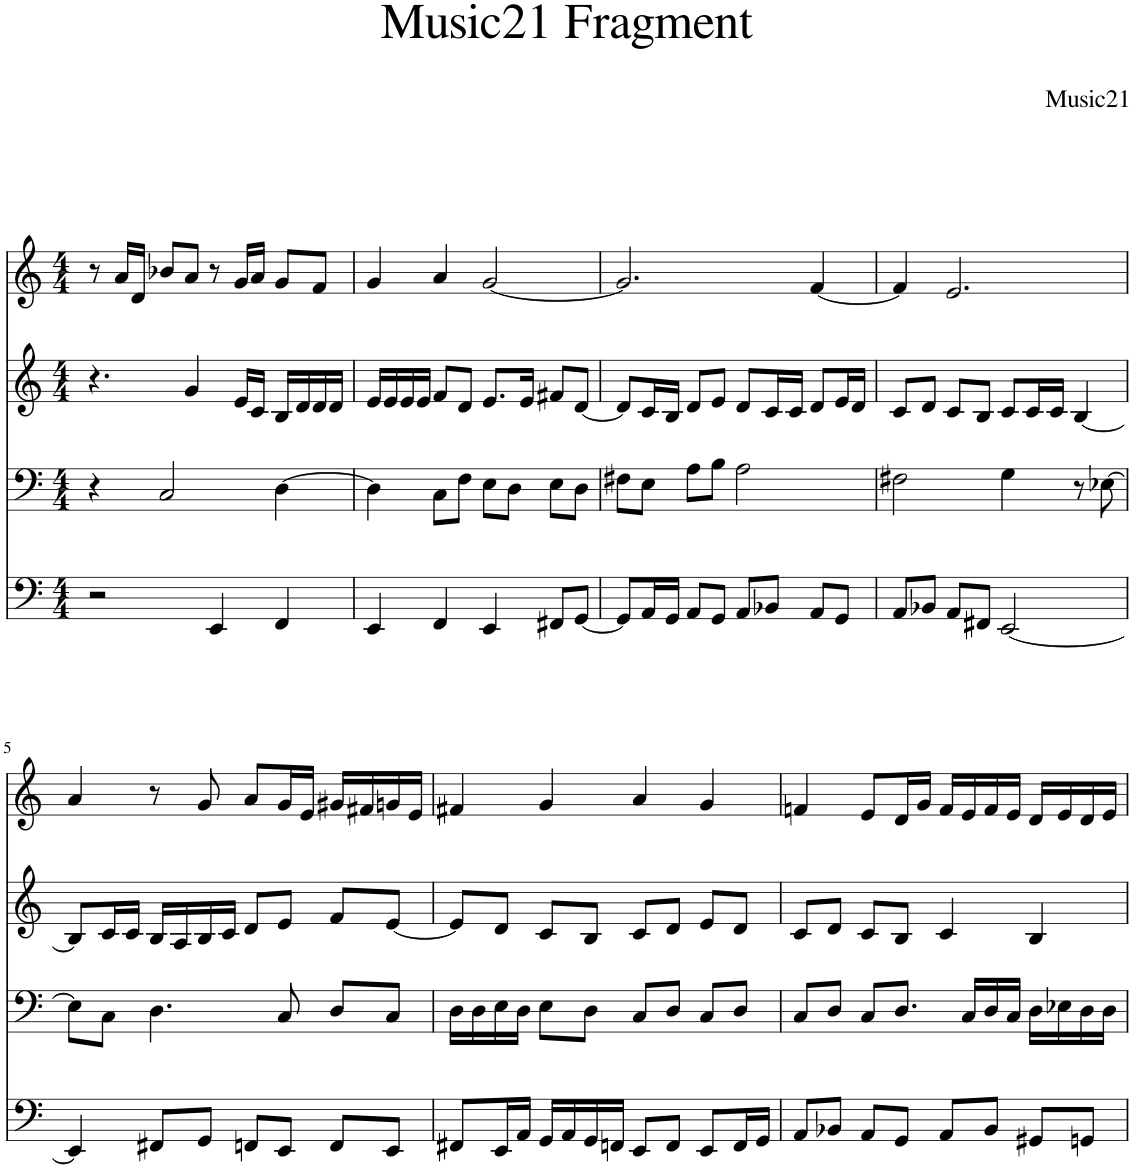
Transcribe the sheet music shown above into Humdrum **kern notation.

**kern	**kern	**kern	**kern
*part4	*part3	*part2	*part1
*staff4	*staff3	*staff2	*staff1
*I"Piano	*I"Piano	*I"Piano	*I"Piano
*I'Pno	*I'Pno	*I'Pno	*I'Pno
*clefF4	*clefF4	*clefG2	*clefG2
*k[]	*k[]	*k[]	*k[]
*M4/4	*M4/4	*M4/4	*M4/4
=1	=1	=1	=1
2r	4r	4.r	8r
.	.	.	16a/LL
.	.	.	16d/JJ
.	2C/	.	8b-X/L
.	.	4g/	8a/J
4EE/	.	.	8r
.	.	16e/LL	16g/LL
.	.	16c/JJ	16a/JJ
4FF/	[4D\	16B/LL	8g/L
.	.	16d/	.
.	.	16d/	8f/J
.	.	16d/JJ	.
=2	=2	=2	=2
4EE/	4D\]	16e/LL	4g/
.	.	16e/	.
.	.	16e/	.
.	.	16e/JJ	.
4FF/	8C\L	8f/L	4a/
.	8F\J	8d/J	.
4EE/	8E\L	8.e/L	[2g/
.	8D\J	.	.
.	.	16e/Jk	.
8FF#X/L	8E\L	8f#X/L	.
[8GG/J	8D\J	[8d/J	.
=3	=3	=3	=3
8GG/L]	8F#X\L	8d/L]	2.g/]
16AA/L	8E\J	16c/L	.
16GG/JJ	.	16B/JJ	.
8AA/L	8A\L	8d/L	.
8GG/J	8B\J	8e/J	.
8AA/L	2A\	8d/L	.
8BB-X/J	.	16c/L	.
.	.	16c/JJ	.
8AA/L	.	8d/L	[4f/
8GG/J	.	16e/L	.
.	.	16d/JJ	.
=4	=4	=4	=4
8AA/L	2F#X\	8c/L	4f/]
8BB-X/J	.	8d/J	.
8AA/L	.	8c/L	2.e/
8FF#X/J	.	8B/J	.
[2EE/	4G\	8c/L	.
.	.	16c/L	.
.	.	16c/JJ	.
.	8r	[4B/	.
.	[8E-X\	.	.
!!LO:LB:g=z
=5	=5	=5	=5
4EE/]	8E-\L]	8B/L]	4a/
.	8C\J	16c/L	.
.	.	16c/JJ	.
8FF#X/L	4.D\	16B/LL	8r
.	.	16A/	.
8GG/J	.	16B/	8g/
.	.	16c/JJ	.
8FFn/L	.	8d/L	8a/L
8EE/J	8C/	8e/J	16g/L
.	.	.	16e/JJ
8FF/L	8D/L	8f/L	16g#X/LL
.	.	.	16f#X/
8EE/J	8C/J	[8e/J	16gn/
.	.	.	16e/JJ
=6	=6	=6	=6
8FF#X/L	16D\LL	8e/L]	4f#X/
.	16D\	.	.
16EE/L	16E\	8d/J	.
16AA/JJ	16D\JJ	.	.
16GG/LL	8E\L	8c/L	4g/
16AA/	.	.	.
16GG/	8D\J	8B/J	.
16FFn/JJ	.	.	.
8EE/L	8C/L	8c/L	4a/
8FF/J	8D/J	8d/J	.
8EE/L	8C/L	8e/L	4g/
16FF/L	8D/J	8d/J	.
16GG/JJ	.	.	.
=7	=7	=7	=7
8AA/L	8C/L	8c/L	4fn/
8BB-X/J	8D/J	8d/J	.
8AA/L	8C/L	8c/L	8e/L
8GG/J	8.D/J	8B/J	16d/L
.	.	.	16g/JJ
8AA/L	.	4c/	16f/LL
.	16C/LL	.	16e/
8BB-/J	16D/	.	16f/
.	16C/JJ	.	16e/JJ
8GG#X/L	16D\LL	4B/	16d/LL
.	16E-X\	.	16e/
8GGn/J	16D\	.	16d/
.	16D\JJ	.	16e/JJ
=	=	=	=
*-	*-	*-	*-
